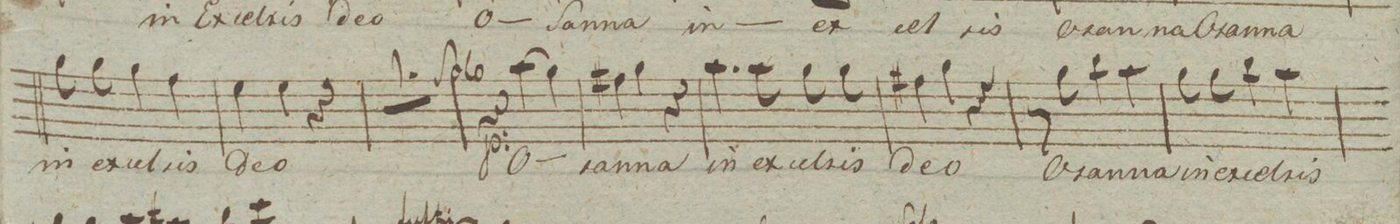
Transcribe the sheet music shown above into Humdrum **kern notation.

**kern	**text	**dynam
*I"Soprano.	*	*
*clefC1	*	*
*k[]	*	*
*M3/4	*	*
8ee\	in	.
8ee\	ex-	.
4ee\	-cel-	.
4dd\	-sis	.
=98	=98	=98
4cc\	de-	.
4cc\	-o	.
4r	.	.
=99	=99	=99
2.r	.	.
=100	=100	=100
4r	.	p
(4ff\	O-	.
4ee\)	.	.
=101	=101	=101
4dd#X\	-san-	.
4ee\	-na	.
4r	.	.
=102	=102	=102
4.ff\	in	.
8ff\	ex-	.
8ee\	-cel-	.
8ee\	-sis	.
=103	=103	=103
4dd#X\	de-	.
4ee\	-o	.
4r	.	.
=104	=104	=104
8r	.	.
8ee\	O-	.
4gg\	-san-	.
4ff\	-na	.
=105	=105	=105
8ee\	in	.
8ee\	ex-	.
4gg\	-cel-	.
4ff\	-sis	.
=106	=106	=106
*-	*-	*-
